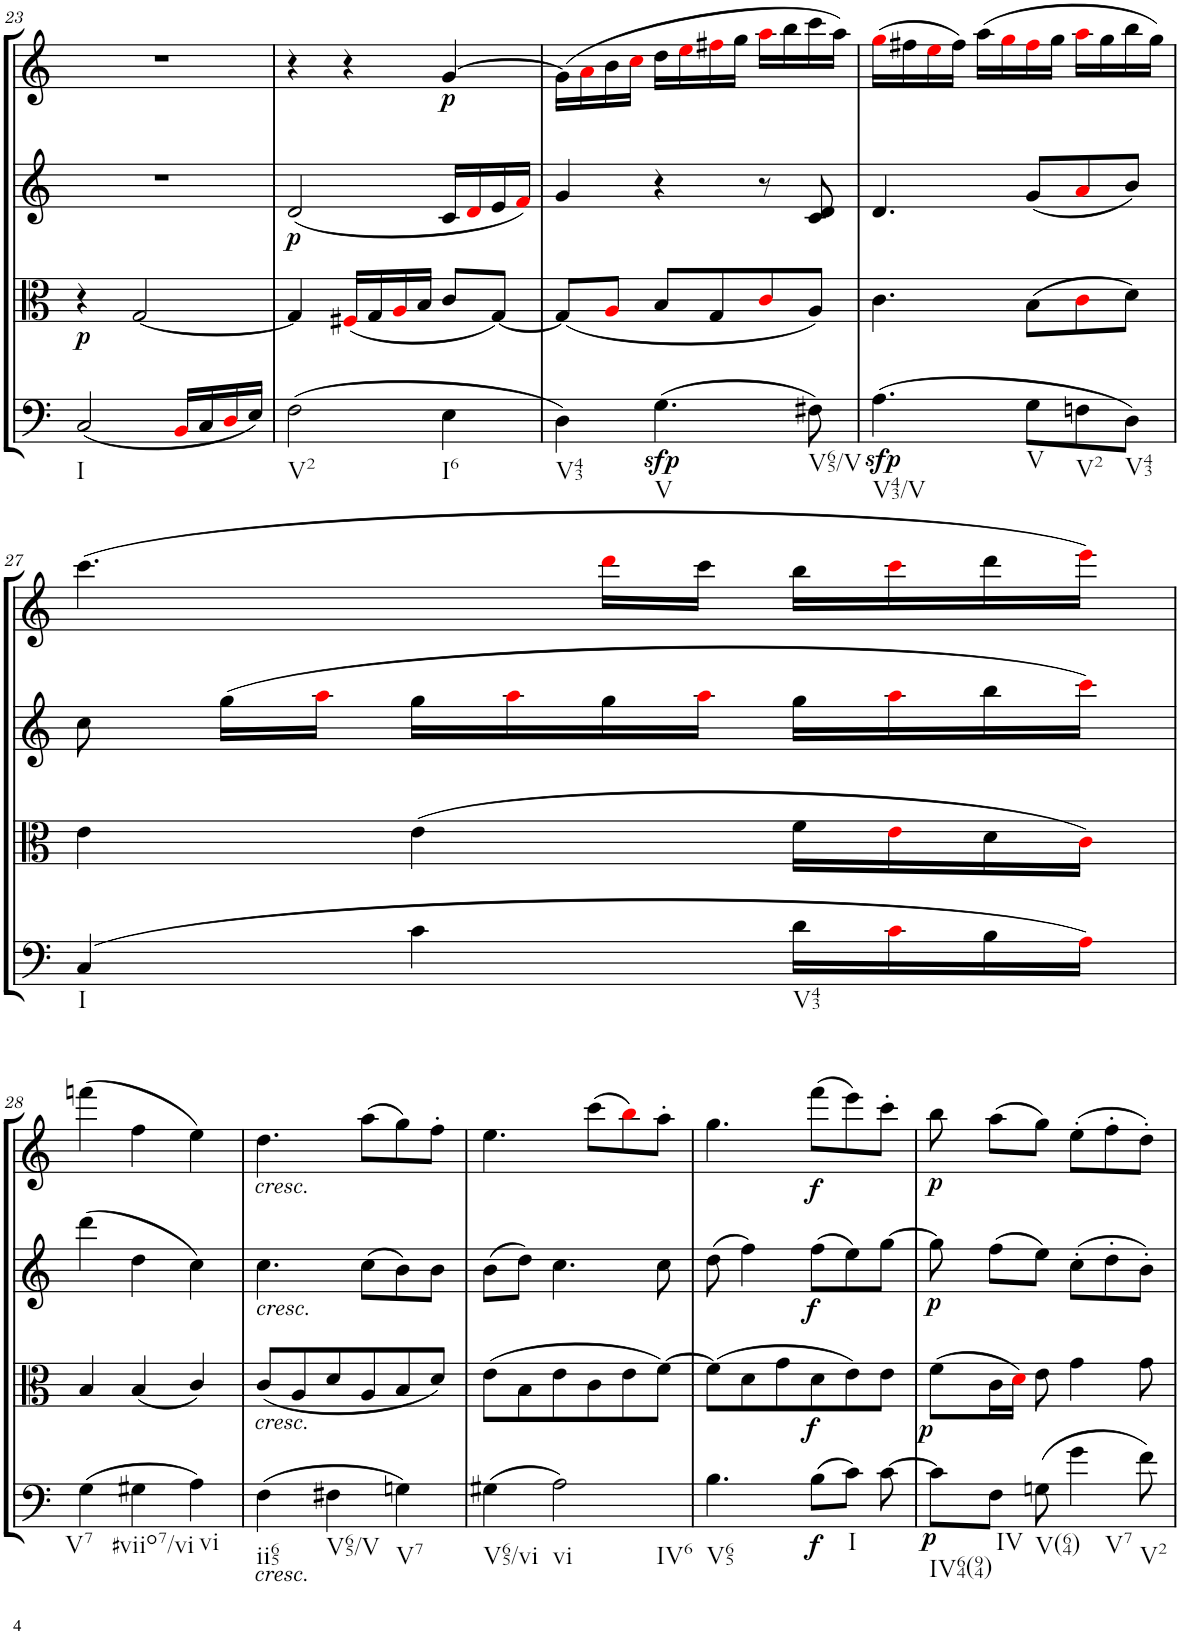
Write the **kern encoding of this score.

**kern	**dynam	**kern	**dynam	**kern	**dynam	**kern	**dynam
*part4	*part4	*part3	*part3	*part2	*part2	*part1	*part1
*staff4	*staff4	*staff3	*staff3	*staff2	*staff2	*staff1	*staff1
*I"Cello	*	*I"Viola	*	*I"2nd Violin	*	*I"1st Violin	*
*	*	*I'Vla	*	*I'Vln	*	*I'Vln	*
!!LO:PB:g=z
*clefF4	*	*clefC3	*	*clefG2	*	*clefG2	*
*k[]	*	*k[]	*	*k[]	*	*k[]	*
*M3/4	*	*M3/4	*	*M3/4	*	*M3/4	*
=23	=23	=23	=23	=23	=23	=23	=23
!LO:TX:b:t=I	!	!	!	!	!	!	!
!	!	!	!LO:DY:b	!	!	!	!
(2C/	.	4r	p	2.r	.	2.r	.
.	.	[2G/	.	.	.	.	.
16BBi/LL	.	.	.	.	.	.	.
16C/	.	.	.	.	.	.	.
16Di/	.	.	.	.	.	.	.
16E/JJ)	.	.	.	.	.	.	.
=24	=24	=24	=24	=24	=24	=24	=24
!LO:TX:b:t=V2	!	!	!	!	!	!	!
!	!	!	!	!	!LO:DY:b	!	!
(2F\	.	4G/]	.	(2d/	p	4r	.
.	.	(16F#Xi/LL	.	.	.	4r	.
.	.	16G/	.	.	.	.	.
.	.	16Ai/	.	.	.	.	.
.	.	16B/JJ	.	.	.	.	.
!LO:TX:b:t=I6	!	!	!	!	!	!	!
!	!	!	!	!	!	!	!LO:DY:b
4E\	.	8c/L	.	16c/LL	.	[4g/	p
.	.	.	.	16di/	.	.	.
.	.	[8G/J)	.	16e/	.	.	.
.	.	.	.	16fi/JJ)	.	.	.
=25	=25	=25	=25	=25	=25	=25	=25
!LO:TX:b:t=V43	!	!	!	!	!	!	!
4D\)	.	(8G/L]	.	4g/	.	(16g\LL]	.
.	.	.	.	.	.	16ai\	.
.	.	8Ai/J	.	.	.	16b\	.
.	.	.	.	.	.	16cci\JJ	.
!LO:TX:b:t=V	!	!	!	!	!	!	!
!	!LO:DY:b	!	!	!	!	!	!
(4.G\	sfp	8B/L	.	4r	.	16dd\LL	.
.	.	.	.	.	.	16eei\	.
.	.	8G/	.	.	.	16ff#Xi\	.
.	.	.	.	.	.	16gg\JJ	.
.	.	8ci/	.	8r	.	16aai\LL	.
.	.	.	.	.	.	16bb\	.
!LO:TX:b:t=V65/V	!	!	!	!	!	!	!
8F#X\)	.	8A/J)	.	8c/ 8d/	.	16ccc\	.
.	.	.	.	.	.	16aa\JJ)	.
=26	=26	=26	=26	=26	=26	=26	=26
!LO:TX:b:t=V43/V	!	!	!	!	!	!	!
!	!LO:DY:b	!	!	!	!	!	!
(4.A\	sfp	4.c\	.	4.d/	.	(16ggi\LL	.
.	.	.	.	.	.	16ff#X\	.
.	.	.	.	.	.	16eei\	.
.	.	.	.	.	.	16ff#\JJ)	.
.	.	.	.	.	.	(16aa\LL	.
.	.	.	.	.	.	16ggi\	.
!LO:TX:b:t=V	!	!	!	!	!	!	!
8G\L	.	(8B\L	.	(8g/L	.	16ff#i\	.
.	.	.	.	.	.	16gg\JJ	.
!LO:TX:b:t=V2	!	!	!	!	!	!	!
8Fn\	.	8ci\	.	8ai/	.	16aai\LL	.
.	.	.	.	.	.	16gg\	.
!LO:TX:b:t=V43	!	!	!	!	!	!	!
8D\J)	.	8d\J)	.	8b/J)	.	16bb\	.
.	.	.	.	.	.	16gg\JJ)	.
!!LO:LB:g=z
=27	=27	=27	=27	=27	=27	=27	=27
!LO:TX:b:t=I	!	!	!	!	!	!	!
(4C/	.	4e\	.	8cc\	.	(4.ccc\	.
.	.	.	.	(16gg\LL	.	.	.
.	.	.	.	16aai\JJ	.	.	.
4c\	.	(4e\	.	16gg\LL	.	.	.
.	.	.	.	16aai\	.	.	.
.	.	.	.	16gg\	.	16dddi\LL	.
.	.	.	.	16aai\JJ	.	16ccc\JJ	.
!LO:TX:b:t=V43	!	!	!	!	!	!	!
16d\LL	.	16f\LL	.	16gg\LL	.	16bb\LL	.
16ci\	.	16ei\	.	16aai\	.	16ccci\	.
16B\	.	16d\	.	16bb\	.	16ddd\	.
16Ai\JJ)	.	16ci\JJ)	.	16ccci\JJ)	.	16eeei\JJ)	.
!!LO:LB:g=z
=28	=28	=28	=28	=28	=28	=28	=28
!LO:TX:b:t=V7	!	!	!	!	!	!	!
(4G\	.	4B/	.	(4ddd\	.	(4fffn\	.
!LO:TX:b:t=#viio7/vi	!	!	!	!	!	!	!
4G#X\	.	(4B/	.	4dd\	.	4ff\	.
!LO:TX:b:t=vi	!	!	!	!	!	!	!
4A\)	.	4c/)	.	4cc\)	.	4ee\)	.
=29	=29	=29	=29	=29	=29	=29	=29
!	!	!	!	!	!	!LO:TX:b:i:t=cresc.	!
!	!	!	!	!LO:TX:b:i:t=cresc.	!	!	!
!	!	!LO:TX:b:i:t=cresc.	!	!	!	!	!
!LO:TX:b:i:t=cresc.	!	!	!	!	!	!	!
!LO:TX:b:t=ii65	!	!	!	!	!	!	!
(4F\	.	(8c/L	.	4.cc\	.	4.dd\	.
.	.	8A/	.	.	.	.	.
!LO:TX:b:t=V65/V	!	!	!	!	!	!	!
4F#X\	.	8d/	.	.	.	.	.
.	.	8A/	.	(8cc\L	.	(8aa\L	.
!LO:TX:b:t=V7	!	!	!	!	!	!	!
4Gn\)	.	8B/	.	8b\)	.	8gg\)	.
.	.	8d/J)	.	8b\J	.	8ff'\J	.
=30	=30	=30	=30	=30	=30	=30	=30
!LO:TX:b:t=V65/vi	!	!	!	!	!	!	!
(4G#X\	.	(8e\L	.	(8b\L	.	4.ee\	.
.	.	8B\	.	8dd\J)	.	.	.
!LO:TX:b:t=vi	!	!	!	!	!	!	!
!LO:TX:b:t=IV6	!	!	!	!	!	!	!
2A\)	.	8e\	.	4.cc\	.	.	.
.	.	8c\	.	.	.	(8ccc\L	.
.	.	8e\	.	.	.	8bbi\)	.
.	.	[8f\J)	.	8cc\	.	8aa'\J	.
=31	=31	=31	=31	=31	=31	=31	=31
!LO:TX:b:t=V65	!	!	!	!	!	!	!
4.B\	.	(8f\L]	.	(8dd\	.	4.gg\	.
.	.	8d\	.	4ff\)	.	.	.
.	.	8g\	.	.	.	.	.
!	!LO:DY:b	!	!LO:DY:b	!	!LO:DY:b	!	!LO:DY:b
(8B\L	f	8d\	f	(8ff\L	f	(8fff\L	f
!LO:TX:b:t=I	!	!	!	!	!	!	!
8c\J)	.	8e\)	.	8ee\)	.	8eee\)	.
[8c\	.	8e\J	.	[8gg\J	.	8ccc'\J	.
=32	=32	=32	=32	=32	=32	=32	=32
!LO:TX:b:t=IV64(94)	!	!	!	!	!	!	!
!	!LO:DY:b	!	!LO:DY:b	!	!LO:DY:b	!	!LO:DY:b
8c\L]	p	(8f\L	p	8gg\]	p	8bb\	p
!LO:TX:b:t=IV	!	!	!	!	!	!	!
8F\J	.	16c\L	.	(8ff\L	.	(8aa\L	.
.	.	16di\JJ)	.	.	.	.	.
!LO:TX:b:t=V(64)	!	!	!	!	!	!	!
(8Gn\	.	8e\	.	8ee\J)	.	8gg\J)	.
!LO:TX:b:t=V7	!	!	!	!	!	!	!
4g\	.	4g\	.	(8cc'\L	.	(8ee'\L	.
.	.	.	.	8dd'\	.	8ff'\	.
!LO:TX:b:t=V2	!	!	!	!	!	!	!
8f\)	.	8g\	.	8b'\J)	.	8dd'\J)	.
=	=	=	=	=	=	=	=
*-	*-	*-	*-	*-	*-	*-	*-
